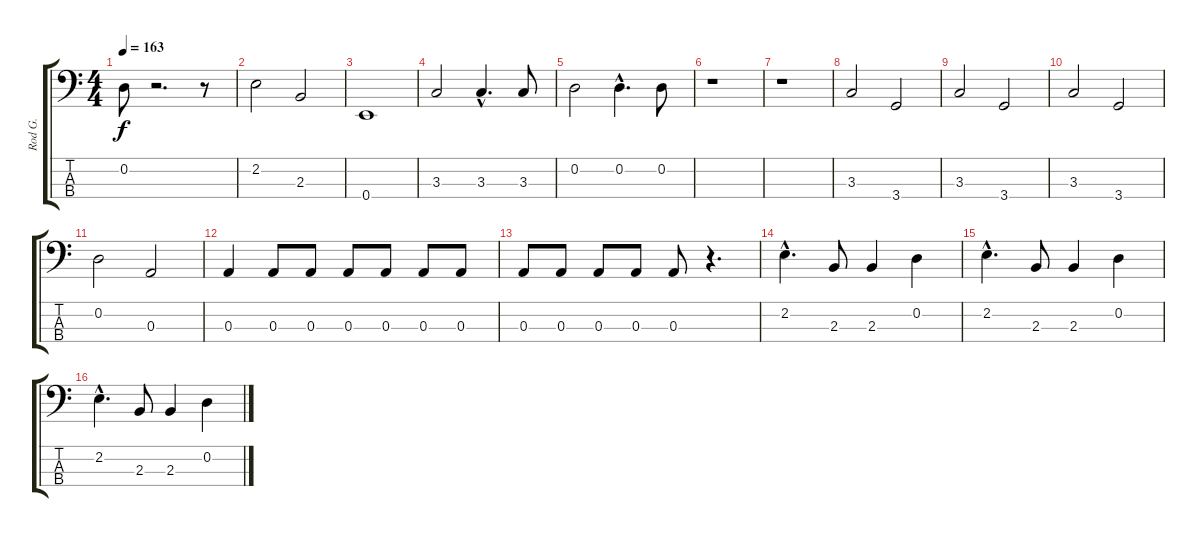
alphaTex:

\track ("Rod G." "Rod G.") {instrument electricbassfinger}
\staff {score tabs}
\tuning (G2 D2 A1 E1) {hide}
\ts (4 4)
\tempo 163
\clef f4
\ks c
0.2.8{dy f} r.2{d} r.8 |
2.2.2 2.3.2 |
0.4.1 |
3.3.2 3.3{hac}.4{d} 3.3.8 |
0.2.2 0.2{hac}.4{d} 0.2.8 |
r.1 |
r.1 |
3.3.2 3.4.2 |
3.3.2 3.4.2 |
3.3.2 3.4.2 |
0.2.2 0.3.2 |
0.3.4 0.3.8 0.3.8 0.3.8 0.3.8 0.3.8 0.3.8 |
0.3.8 0.3.8 0.3.8 0.3.8 0.3.8 r.4{d} |
2.2{hac}.4{d} 2.3.8 2.3.4 0.2.4 |
2.2{hac}.4{d} 2.3.8 2.3.4 0.2.4 |
2.2{hac}.4{d} 2.3.8 2.3.4 0.2.4
